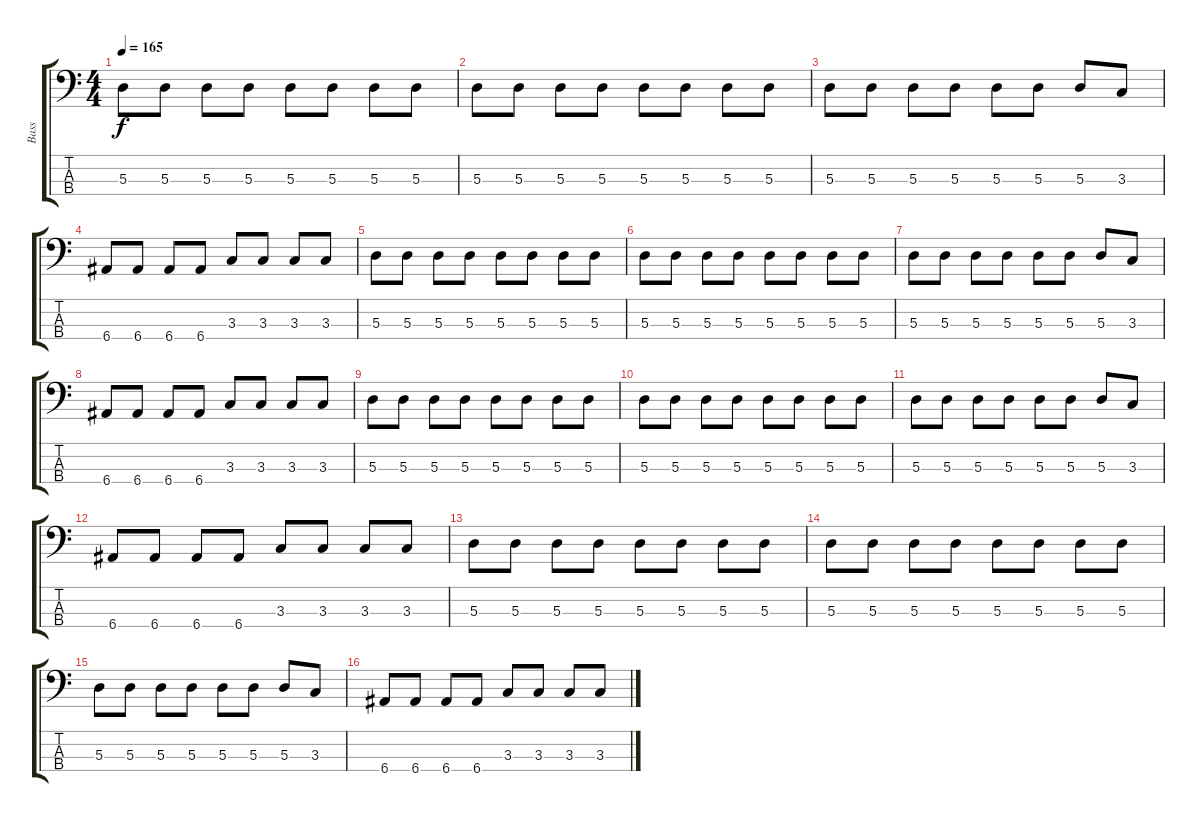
\track ("Bass" "Bass") {instrument electricbassfinger}
\staff {score tabs}
\tuning (G2 D2 A1 E1) {hide}
\ts (4 4)
\tempo 165
\clef f4
\ks c
5.3.8{dy f} 5.3.8 5.3.8 5.3.8 5.3.8 5.3.8 5.3.8 5.3.8 |
5.3.8 5.3.8 5.3.8 5.3.8 5.3.8 5.3.8 5.3.8 5.3.8 |
5.3.8 5.3.8 5.3.8 5.3.8 5.3.8 5.3.8 5.3.8 3.3.8 |
6.4.8 6.4.8 6.4.8 6.4.8 3.3.8 3.3.8 3.3.8 3.3.8 |
5.3.8 5.3.8 5.3.8 5.3.8 5.3.8 5.3.8 5.3.8 5.3.8 |
5.3.8 5.3.8 5.3.8 5.3.8 5.3.8 5.3.8 5.3.8 5.3.8 |
5.3.8 5.3.8 5.3.8 5.3.8 5.3.8 5.3.8 5.3.8 3.3.8 |
6.4.8 6.4.8 6.4.8 6.4.8 3.3.8 3.3.8 3.3.8 3.3.8 |
5.3.8 5.3.8 5.3.8 5.3.8 5.3.8 5.3.8 5.3.8 5.3.8 |
5.3.8 5.3.8 5.3.8 5.3.8 5.3.8 5.3.8 5.3.8 5.3.8 |
5.3.8 5.3.8 5.3.8 5.3.8 5.3.8 5.3.8 5.3.8 3.3.8 |
6.4.8 6.4.8 6.4.8 6.4.8 3.3.8 3.3.8 3.3.8 3.3.8 |
5.3.8 5.3.8 5.3.8 5.3.8 5.3.8 5.3.8 5.3.8 5.3.8 |
5.3.8 5.3.8 5.3.8 5.3.8 5.3.8 5.3.8 5.3.8 5.3.8 |
5.3.8 5.3.8 5.3.8 5.3.8 5.3.8 5.3.8 5.3.8 3.3.8 |
6.4.8 6.4.8 6.4.8 6.4.8 3.3.8 3.3.8 3.3.8 3.3.8
